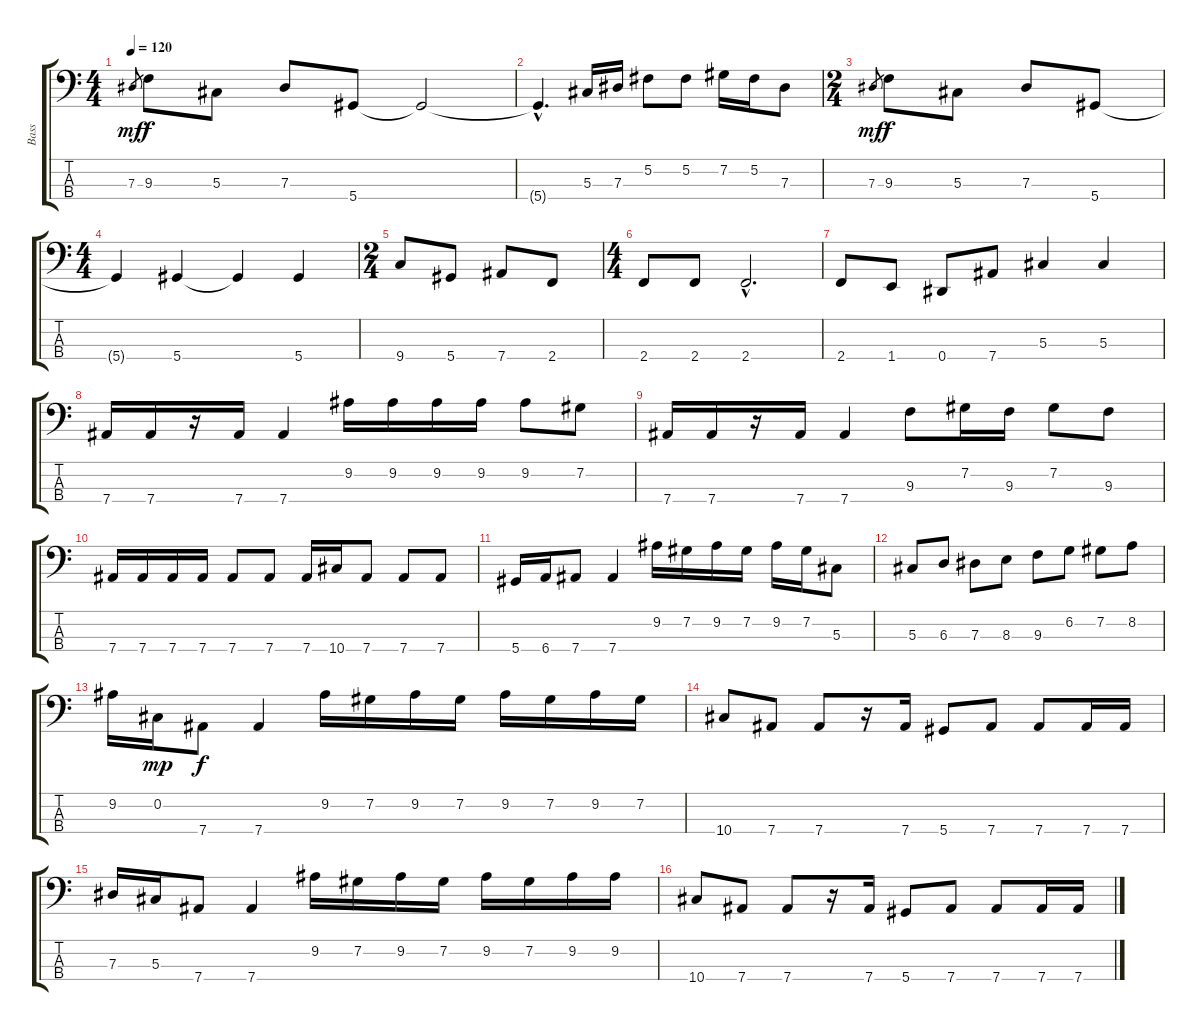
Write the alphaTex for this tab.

\track ("Bass" "Bass") {instrument electricbassfinger}
\staff {score tabs}
\tuning (Gb2 Db2 Ab1 Eb1) {hide}
\ts (4 4)
\tempo 120
\clef f4
\ks c
7.3.8{gr dy mf} 9.3.8{dy f} 5.3.8 7.3.8 5.4.8 5.4{t}.2 |
5.4{hac t}.4{d} 5.3.16 7.3.16 5.2.8 5.2.8 7.2.16 5.2.16 7.3.8 |
\ts (2 4)
7.3.8{gr dy mf} 9.3.8{dy f} 5.3.8 7.3.8 5.4.8 |
\ts (4 4)
5.4{t}.4 5.4.4 5.4{t}.4 5.4.4 |
\ts (2 4)
9.4.8 5.4.8 7.4.8 2.4.8 |
\ts (4 4)
2.4.8 2.4.8 2.4{hac}.2{d} |
2.4.8 1.4.8 0.4.8 7.4.8 5.3.4 5.3.4 |
7.4.16 7.4.16 r.16 7.4.16 7.4.4 9.2.16 9.2.16 9.2.16 9.2.16 9.2.8 7.2.8 |
7.4.16 7.4.16 r.16 7.4.16 7.4.4 9.3.8 7.2.16 9.3.16 7.2.8 9.3.8 |
7.4.16 7.4.16 7.4.16 7.4.16 7.4.8 7.4.8 7.4.16 10.4.16 7.4.8 7.4.8 7.4.8 |
5.4.16 6.4.16 7.4.8 7.4.4 9.2.16 7.2.16 9.2.16 7.2.16 9.2.16 7.2.16 5.3.8 |
5.3.8 6.3.8 7.3.8 8.3.8 9.3.8 6.2.8 7.2.8 8.2.8 |
9.2.16 0.2.16{dy mp} 7.4.8{dy f} 7.4.4 9.2.16 7.2.16 9.2.16 7.2.16 9.2.16 7.2.16 9.2.16 7.2.16 |
10.4.8 7.4.8 7.4.8 r.16 7.4.16 5.4.8 7.4.8 7.4.8 7.4.16 7.4.16 |
7.3.16 5.3.16 7.4.8 7.4.4 9.2.16 7.2.16 9.2.16 7.2.16 9.2.16 7.2.16 9.2.16 9.2.16 |
10.4.8 7.4.8 7.4.8 r.16 7.4.16 5.4.8 7.4.8 7.4.8 7.4.16 7.4.16
